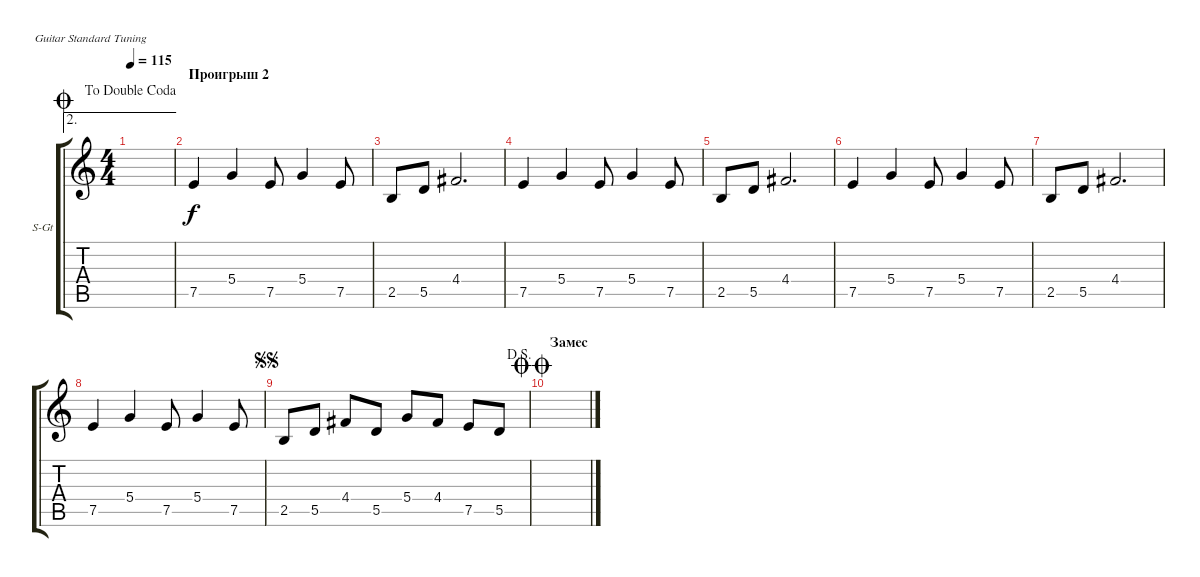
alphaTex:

\defaultSystemsLayout 4
\bracketExtendMode groupsimilarinstruments
\firstSystemTrackNameOrientation horizontal
\otherSystemsTrackNameOrientation horizontal
\track ("Гитара 1 акустика" "S-Gt") {instrument acousticguitarsteel}
\staff {score tabs}
\tuning (E4 B3 G3 D3 A2 E2)
\ae 2
\ts (4 4)
\jump coda
\jump dadoublecoda
\tempo 115
\clef g2
\ks c
|
\section ("" "Проигрыш 2")
7.5.4 5.4.4 7.5.8 5.4.4 7.5.8 |
2.5.8 5.5.8 4.4.2{d} |
7.5.4 5.4.4 7.5.8 5.4.4 7.5.8 |
2.5.8 5.5.8 4.4.2{d} |
7.5.4 5.4.4 7.5.8 5.4.4 7.5.8 |
2.5.8 5.5.8 4.4.2{d} |
7.5.4 5.4.4 7.5.8 5.4.4 7.5.8 |
\jump segnosegno
\jump dalsegno
2.5.8 5.5.8 4.4.8 5.5.8 5.4.8 4.4.8 7.5.8 5.5.8 |
\section ("" "Замес")
\jump doublecoda
